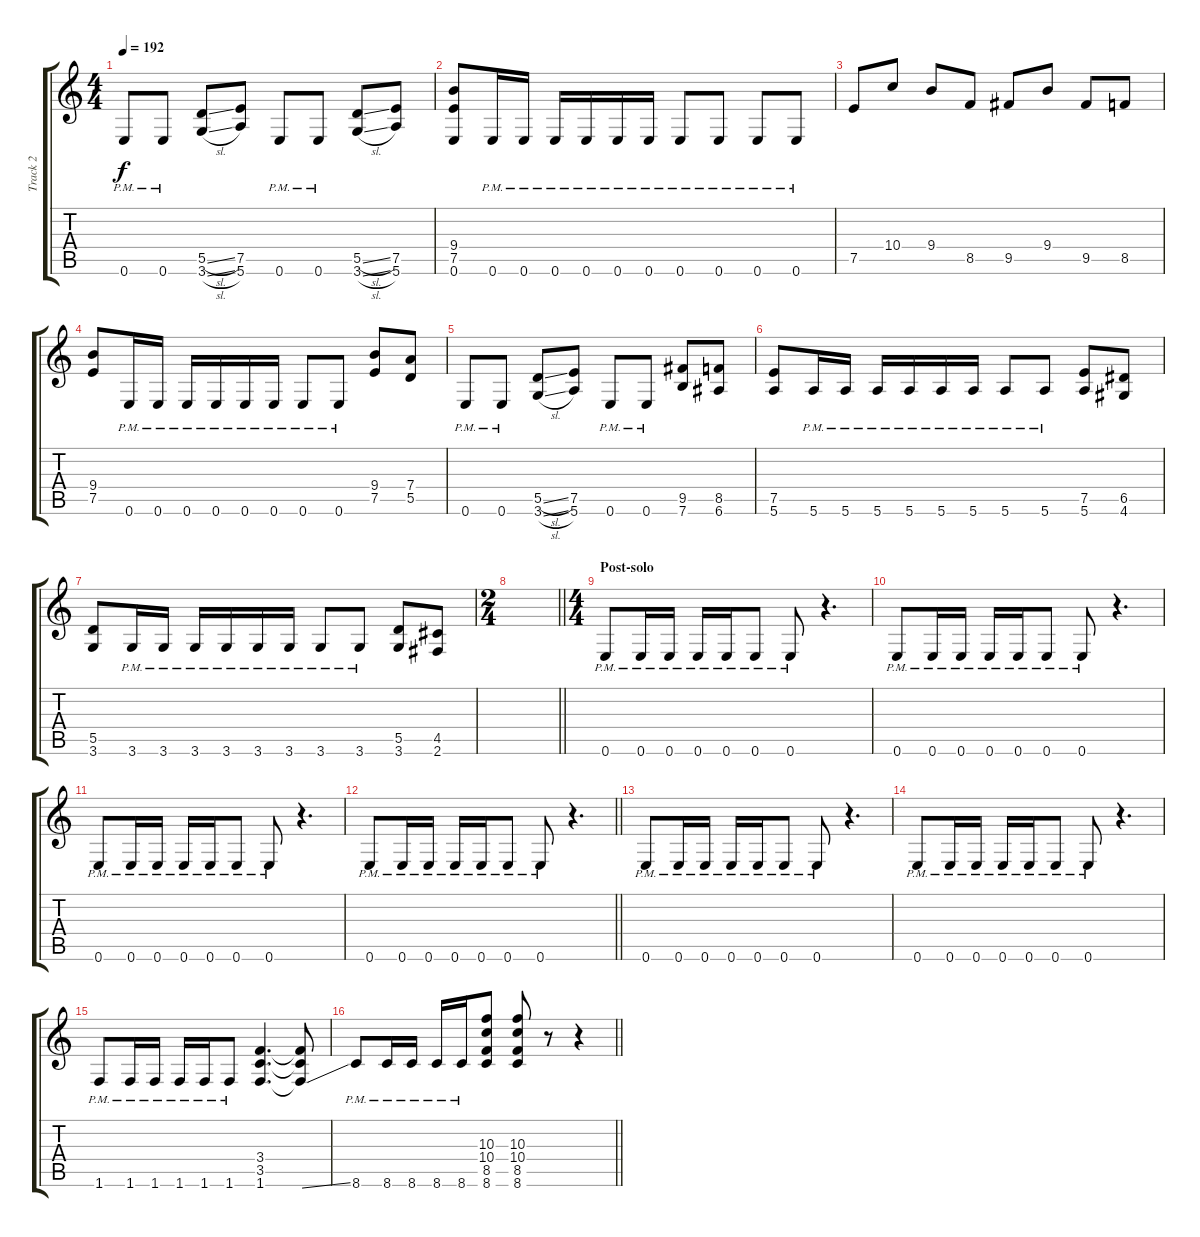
\track ("Track 2" "Track 2") {instrument distortionguitar}
\staff {score tabs}
\tuning (E4 B3 G3 D3 A2 E2) {hide}
\ts (4 4)
\tempo 192
\clef g2
\ks c
0.6{pm}.8{dy f} 0.6{pm}.8 (5.5{sl} 3.6{sl}).8 (7.5 5.6).8 0.6{pm}.8 0.6{pm}.8 (5.5{sl} 3.6{sl}).8 (7.5 5.6).8 |
(9.4 7.5 0.6).8 0.6{pm}.16 0.6{pm}.16 0.6{pm}.16 0.6{pm}.16 0.6{pm}.16 0.6{pm}.16 0.6{pm}.8 0.6{pm}.8 0.6{pm}.8 0.6{pm}.8 |
7.5.8 10.4.8 9.4.8 8.5.8 9.5.8 9.4.8 9.5.8 8.5.8 |
(9.4 7.5).8 0.6{pm}.16 0.6{pm}.16 0.6{pm}.16 0.6{pm}.16 0.6{pm}.16 0.6{pm}.16 0.6{pm}.8 0.6{pm}.8 (9.4 7.5).8 (7.4 5.5).8 |
0.6{pm}.8 0.6{pm}.8 (5.5{sl} 3.6{sl}).8 (7.5 5.6).8 0.6{pm}.8 0.6{pm}.8 (9.5 7.6).8 (8.5 6.6).8 |
(7.5 5.6).8 5.6{pm}.16 5.6{pm}.16 5.6{pm}.16 5.6{pm}.16 5.6{pm}.16 5.6{pm}.16 5.6{pm}.8 5.6{pm}.8 (7.5 5.6).8 (6.5 4.6).8 |
(5.5 3.6).8 3.6{pm}.16 3.6{pm}.16 3.6{pm}.16 3.6{pm}.16 3.6{pm}.16 3.6{pm}.16 3.6{pm}.8 3.6{pm}.8 (5.5 3.6).8 (4.5 2.6).8 |
\ts (2 4)
\barLineRight lightlight
|
\ts (4 4)
\section ("" "Post-solo")
0.6{pm}.8 0.6{pm}.16 0.6{pm}.16 0.6{pm}.16 0.6{pm}.16 0.6{pm}.8 0.6{pm}.8 r.4{d} |
0.6{pm}.8 0.6{pm}.16 0.6{pm}.16 0.6{pm}.16 0.6{pm}.16 0.6{pm}.8 0.6{pm}.8 r.4{d} |
0.6{pm}.8 0.6{pm}.16 0.6{pm}.16 0.6{pm}.16 0.6{pm}.16 0.6{pm}.8 0.6{pm}.8 r.4{d} |
\barLineRight lightlight
0.6{pm}.8 0.6{pm}.16 0.6{pm}.16 0.6{pm}.16 0.6{pm}.16 0.6{pm}.8 0.6{pm}.8 r.4{d} |
0.6{pm}.8 0.6{pm}.16 0.6{pm}.16 0.6{pm}.16 0.6{pm}.16 0.6{pm}.8 0.6{pm}.8 r.4{d} |
0.6{pm}.8 0.6{pm}.16 0.6{pm}.16 0.6{pm}.16 0.6{pm}.16 0.6{pm}.8 0.6{pm}.8 r.4{d} |
1.6{pm}.8 1.6{pm}.16 1.6{pm}.16 1.6{pm}.16 1.6{pm}.16 1.6{pm}.8 (3.4 3.5 1.6).4{d} (3.4{t} 3.5{t} 1.6{ss t}).8 |
\barLineRight lightlight
8.6{pm}.8 8.6{pm}.16 8.6{pm}.16 8.6{pm}.16 8.6{pm}.16 (10.3 10.4 8.5 8.6).8 (10.3 10.4 8.5 8.6).8 r.8 r.4
